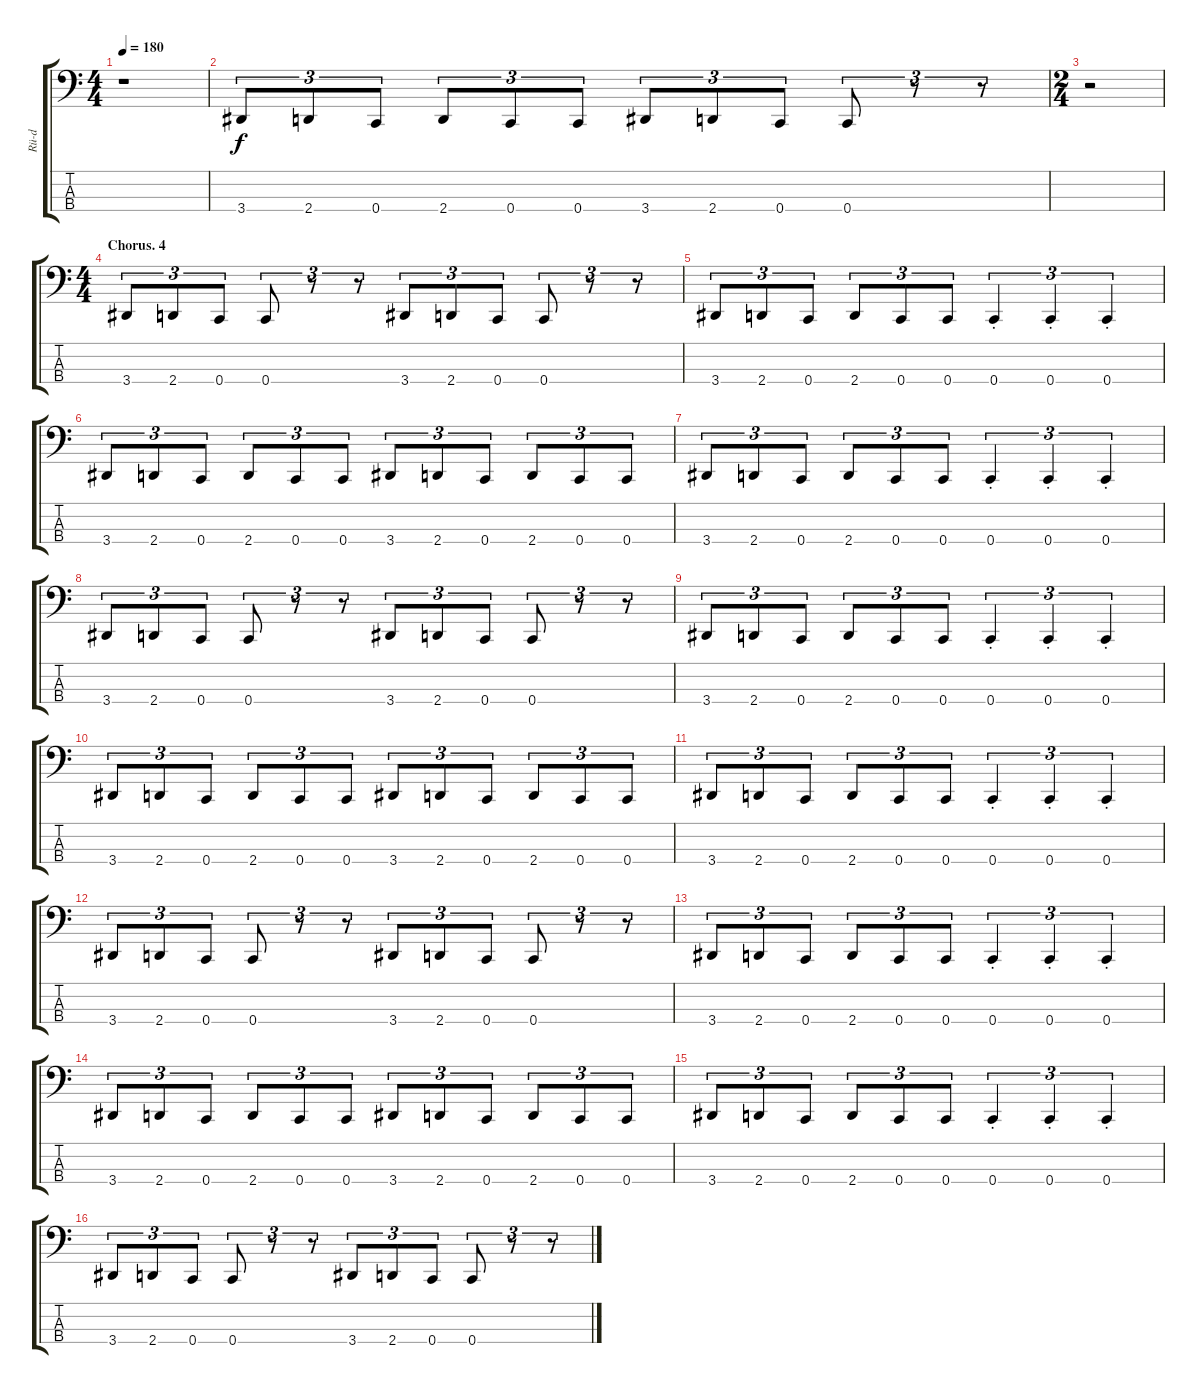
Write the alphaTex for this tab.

\track ("Rü-d" "Rü-d") {instrument electricbassfinger}
\staff {score tabs}
\tuning (F2 C2 G1 C1) {hide}
\ts (4 4)
\tempo 180
\clef f4
\ks c
r.1{dy f} |
3.4.8{tu (3 2)} 2.4.8{tu (3 2)} 0.4.8{tu (3 2)} 2.4.8{tu (3 2)} 0.4.8{tu (3 2)} 0.4.8{tu (3 2)} 3.4.8{tu (3 2)} 2.4.8{tu (3 2)} 0.4.8{tu (3 2)} 0.4.8{tu (3 2)} r.8{tu (3 2)} r.8{tu (3 2)} |
\ts (2 4)
r.2 |
\ts (4 4)
\section ("" "Chorus. 4")
3.4.8{tu (3 2)} 2.4.8{tu (3 2)} 0.4.8{tu (3 2)} 0.4.8{tu (3 2)} r.8{tu (3 2)} r.8{tu (3 2)} 3.4.8{tu (3 2)} 2.4.8{tu (3 2)} 0.4.8{tu (3 2)} 0.4.8{tu (3 2)} r.8{tu (3 2)} r.8{tu (3 2)} |
3.4.8{tu (3 2)} 2.4.8{tu (3 2)} 0.4.8{tu (3 2)} 2.4.8{tu (3 2)} 0.4.8{tu (3 2)} 0.4.8{tu (3 2)} 0.4{st}.4{tu (3 2)} 0.4{st}.4{tu (3 2)} 0.4{st}.4{tu (3 2)} |
3.4.8{tu (3 2)} 2.4.8{tu (3 2)} 0.4.8{tu (3 2)} 2.4.8{tu (3 2)} 0.4.8{tu (3 2)} 0.4.8{tu (3 2)} 3.4.8{tu (3 2)} 2.4.8{tu (3 2)} 0.4.8{tu (3 2)} 2.4.8{tu (3 2)} 0.4.8{tu (3 2)} 0.4.8{tu (3 2)} |
3.4.8{tu (3 2)} 2.4.8{tu (3 2)} 0.4.8{tu (3 2)} 2.4.8{tu (3 2)} 0.4.8{tu (3 2)} 0.4.8{tu (3 2)} 0.4{st}.4{tu (3 2)} 0.4{st}.4{tu (3 2)} 0.4{st}.4{tu (3 2)} |
3.4.8{tu (3 2)} 2.4.8{tu (3 2)} 0.4.8{tu (3 2)} 0.4.8{tu (3 2)} r.8{tu (3 2)} r.8{tu (3 2)} 3.4.8{tu (3 2)} 2.4.8{tu (3 2)} 0.4.8{tu (3 2)} 0.4.8{tu (3 2)} r.8{tu (3 2)} r.8{tu (3 2)} |
3.4.8{tu (3 2)} 2.4.8{tu (3 2)} 0.4.8{tu (3 2)} 2.4.8{tu (3 2)} 0.4.8{tu (3 2)} 0.4.8{tu (3 2)} 0.4{st}.4{tu (3 2)} 0.4{st}.4{tu (3 2)} 0.4{st}.4{tu (3 2)} |
3.4.8{tu (3 2)} 2.4.8{tu (3 2)} 0.4.8{tu (3 2)} 2.4.8{tu (3 2)} 0.4.8{tu (3 2)} 0.4.8{tu (3 2)} 3.4.8{tu (3 2)} 2.4.8{tu (3 2)} 0.4.8{tu (3 2)} 2.4.8{tu (3 2)} 0.4.8{tu (3 2)} 0.4.8{tu (3 2)} |
3.4.8{tu (3 2)} 2.4.8{tu (3 2)} 0.4.8{tu (3 2)} 2.4.8{tu (3 2)} 0.4.8{tu (3 2)} 0.4.8{tu (3 2)} 0.4{st}.4{tu (3 2)} 0.4{st}.4{tu (3 2)} 0.4{st}.4{tu (3 2)} |
3.4.8{tu (3 2)} 2.4.8{tu (3 2)} 0.4.8{tu (3 2)} 0.4.8{tu (3 2)} r.8{tu (3 2)} r.8{tu (3 2)} 3.4.8{tu (3 2)} 2.4.8{tu (3 2)} 0.4.8{tu (3 2)} 0.4.8{tu (3 2)} r.8{tu (3 2)} r.8{tu (3 2)} |
3.4.8{tu (3 2)} 2.4.8{tu (3 2)} 0.4.8{tu (3 2)} 2.4.8{tu (3 2)} 0.4.8{tu (3 2)} 0.4.8{tu (3 2)} 0.4{st}.4{tu (3 2)} 0.4{st}.4{tu (3 2)} 0.4{st}.4{tu (3 2)} |
3.4.8{tu (3 2)} 2.4.8{tu (3 2)} 0.4.8{tu (3 2)} 2.4.8{tu (3 2)} 0.4.8{tu (3 2)} 0.4.8{tu (3 2)} 3.4.8{tu (3 2)} 2.4.8{tu (3 2)} 0.4.8{tu (3 2)} 2.4.8{tu (3 2)} 0.4.8{tu (3 2)} 0.4.8{tu (3 2)} |
3.4.8{tu (3 2)} 2.4.8{tu (3 2)} 0.4.8{tu (3 2)} 2.4.8{tu (3 2)} 0.4.8{tu (3 2)} 0.4.8{tu (3 2)} 0.4{st}.4{tu (3 2)} 0.4{st}.4{tu (3 2)} 0.4{st}.4{tu (3 2)} |
3.4.8{tu (3 2)} 2.4.8{tu (3 2)} 0.4.8{tu (3 2)} 0.4.8{tu (3 2)} r.8{tu (3 2)} r.8{tu (3 2)} 3.4.8{tu (3 2)} 2.4.8{tu (3 2)} 0.4.8{tu (3 2)} 0.4.8{tu (3 2)} r.8{tu (3 2)} r.8{tu (3 2)}
